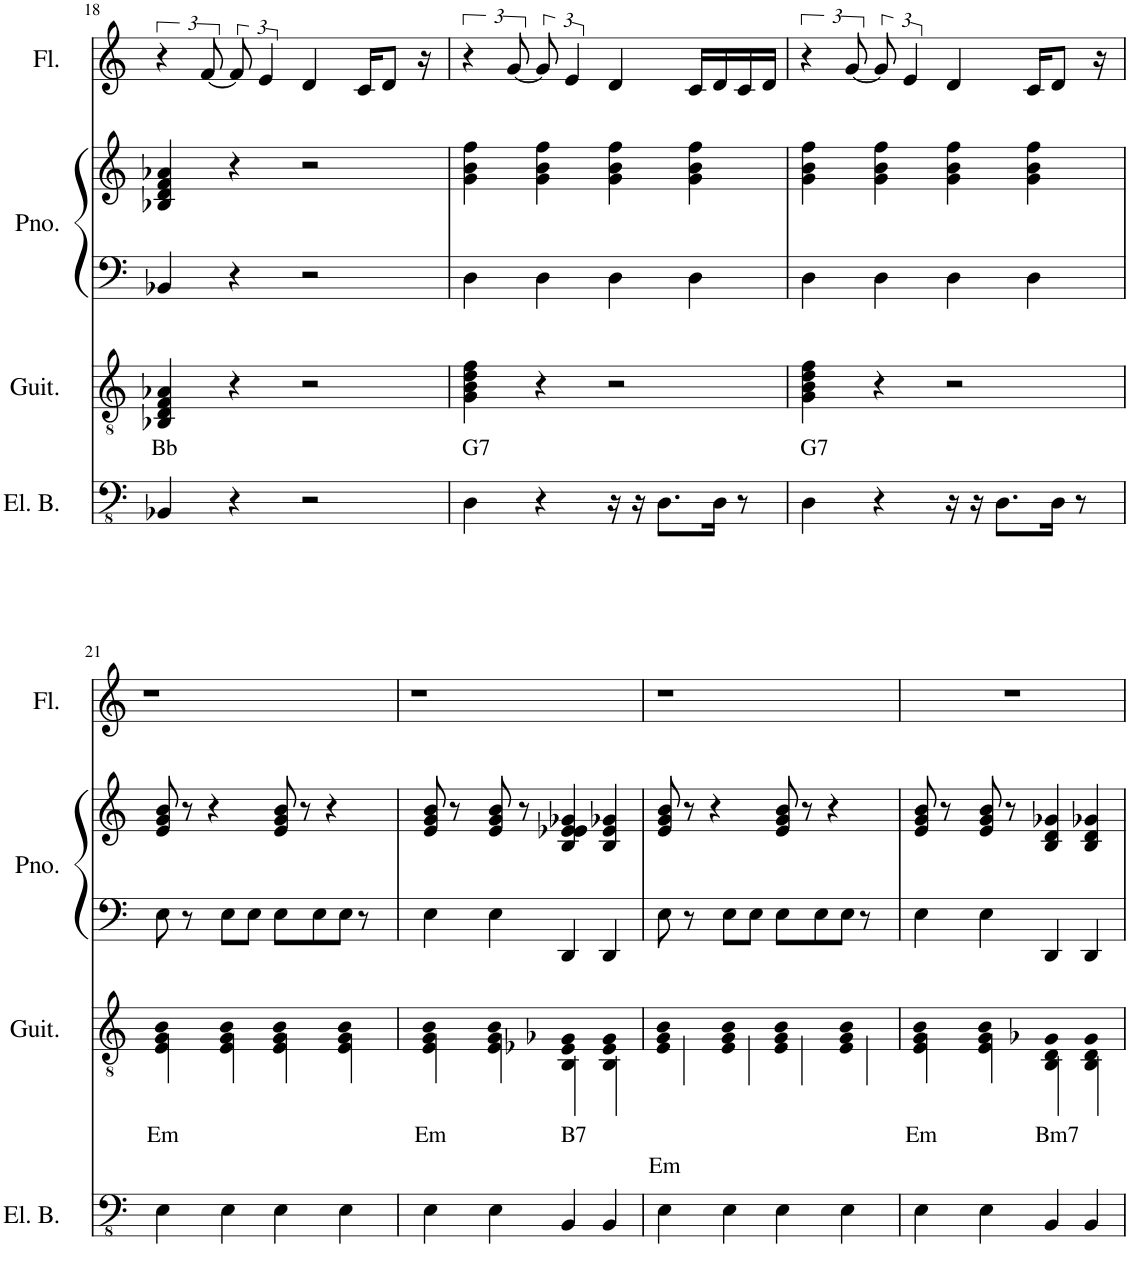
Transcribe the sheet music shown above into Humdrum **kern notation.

**kern	**kern	**text	**kern	**kern	**kern
*part4	*part3	*part3	*part2	*part2	*part1
*staff5	*staff4	*staff4	*staff3	*staff2	*staff1
*I"Electric Bass	*I"Guitar	*	*I"Piano	*	*I"Flute
*I'El. B.	*I'Guit.	*	*I'Pno.	*	*I'Fl.
!!LO:PB:g=z
*clefFv4	*clefGv2	*	*clefF4	*clefG2	*clefG2
*k[]	*k[]	*	*k[]	*k[]	*k[]
*M4/4	*M4/4	*	*M4/4	*M4/4	*M4/4
=18	=18	=18	=18	=18	=18
!	!	!LO:LY:b	!	!	!
4BBB-X/	4BB-X/ 4D/ 4F/ 4A-X/	Bb	4BB-X/	4B-X/ 4d/ 4f/ 4a-X/	6r
.	.	.	.	.	[12f/
4r	4r	.	4r	4r	12f/]
.	.	.	.	.	6e/
2r	2r	.	2r	2r	4d/
.	.	.	.	.	16c/KL
.	.	.	.	.	8d/J
.	.	.	.	.	16r
=19	=19	=19	=19	=19	=19
!	!	!LO:LY:b	!	!	!
4DD\	4G\ 4B\ 4d\ 4f\	G7	4D\	4g\ 4b\ 4ff\	6r
.	.	.	.	.	[12g/
4r	4r	.	4D\	4g\ 4b\ 4ff\	12g/]
.	.	.	.	.	6e/
16r	2r	.	4D\	4g\ 4b\ 4ff\	4d/
16r	.	.	.	.	.
8.DD\L	.	.	.	.	.
.	.	.	4D\	4g\ 4b\ 4ff\	16c/LL
16DD\Jk	.	.	.	.	16d/
8r	.	.	.	.	16c/
.	.	.	.	.	16d/JJ
=20	=20	=20	=20	=20	=20
!	!	!LO:LY:b	!	!	!
4DD\	4G\ 4B\ 4d\ 4f\	G7	4D\	4g\ 4b\ 4ff\	6r
.	.	.	.	.	[12g/
4r	4r	.	4D\	4g\ 4b\ 4ff\	12g/]
.	.	.	.	.	6e/
16r	2r	.	4D\	4g\ 4b\ 4ff\	4d/
16r	.	.	.	.	.
8.DD\L	.	.	.	.	.
.	.	.	4D\	4g\ 4b\ 4ff\	16c/KL
16DD\Jk	.	.	.	.	8d/J
8r	.	.	.	.	.
.	.	.	.	.	16r
!!LO:LB:g=z
=21	=21	=21	=21	=21	=21
!	!	!LO:LY:b	!	!	!
4EE\	4E/ 4G/ 4B/	Em	8E\	8e/ 8g/ 8b/	1r
.	.	.	8r	8r	.
4EE\	4E/ 4G/ 4B/	.	8E\L	4r	.
.	.	.	8E\J	.	.
4EE\	4E/ 4G/ 4B/	.	8E\L	8e/ 8g/ 8b/	.
.	.	.	8E\	8r	.
4EE\	4E/ 4G/ 4B/	.	8E\J	4r	.
.	.	.	8r	.	.
=22	=22	=22	=22	=22	=22
!	!	!LO:LY:b	!	!	!
4EE\	4E/ 4G/ 4B/	Em	4E\	8e/ 8g/ 8b/	1r
.	.	.	.	8r	.
4EE\	4E/ 4G/ 4B/	.	4E\	8e/ 8g/ 8b/	.
.	.	.	.	8r	.
!	!	!LO:LY:b	!	!	!
4BBB/	4BB/ 4E-X/ 4G-X/	B7	4DD/	4B/ 4e-X/ 4e-X/ 4e-X/ 4e-/ 4g-X/	.
4BBB/	4BB/ 4E-/ 4G-/	.	4DD/	4B/ 4e-/ 4g-X/	.
=23	=23	=23	=23	=23	=23
!	!	!LO:LY:b	!	!	!
4EE\	4E/ 4G/ 4B/	Em	8E\	8e/ 8g/ 8b/	1r
.	.	.	8r	8r	.
4EE\	4E/ 4G/ 4B/	.	8E\L	4r	.
.	.	.	8E\J	.	.
4EE\	4E/ 4G/ 4B/	.	8E\L	8e/ 8g/ 8b/	.
.	.	.	8E\	8r	.
4EE\	4E/ 4G/ 4B/	.	8E\J	4r	.
.	.	.	8r	.	.
=24	=24	=24	=24	=24	=24
!	!	!LO:LY:b	!	!	!
4EE\	4E/ 4G/ 4B/	Em	4E\	8e/ 8g/ 8b/	1r
.	.	.	.	8r	.
4EE\	4E/ 4G/ 4B/	.	4E\	8e/ 8g/ 8b/	.
.	.	.	.	8r	.
!	!	!LO:LY:b	!	!	!
4BBB/	4BB/ 4D/ 4G-X/	Bm7	4DD/	4B/ 4d/ 4g-X/	.
4BBB/	4BB/ 4D/ 4G-/	.	4DD/	4B/ 4d/ 4g-X/	.
=	=	=	=	=	=
*-	*-	*-	*-	*-	*-
